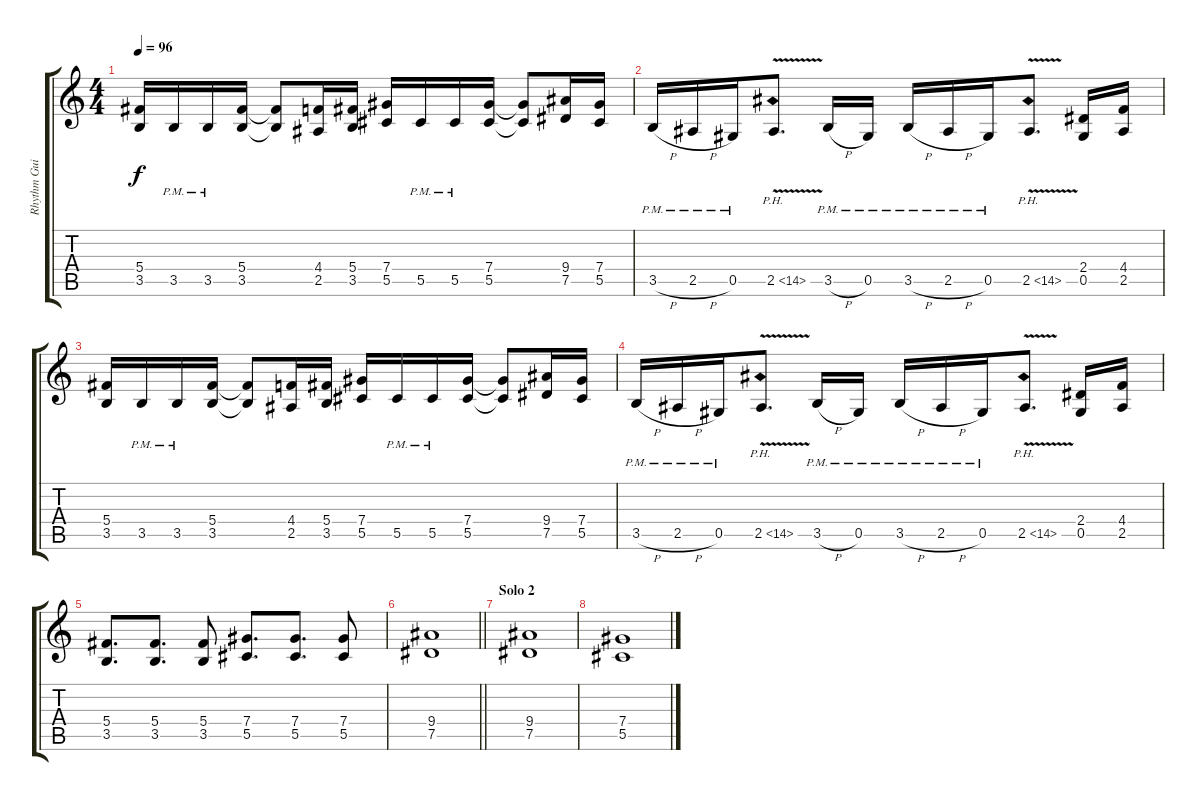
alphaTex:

\track ("Rhythm Guitar" "Rhythm Gui") {instrument distortionguitar}
\staff {score tabs}
\tuning (Eb4 Bb3 Gb3 Db3 Ab2 Eb2) {hide}
\ts (4 4)
\tempo 96
\clef g2
\ks c
(5.4 3.5).16{dy f} 3.5{pm}.16 3.5{pm}.16 (5.4 3.5).16 (5.4{t} 3.5{t}).8 (4.4 2.5).16 (5.4 3.5).16 (7.4 5.5).16 5.5{pm}.16 5.5{pm}.16 (7.4 5.5).16 (7.4{t} 5.5{t}).8 (9.4 7.5).16 (7.4 5.5).16 |
3.5{h pm}.16 2.5{h pm}.16 0.5{pm}.16 2.5{ph 12 v}.8{d} 3.5{h pm}.16 0.5{pm}.16 3.5{h pm}.16 2.5{h pm}.16 0.5{pm}.16 2.5{ph 12 v}.8{d} (2.4 0.5).16 (4.4 2.5).16 |
(5.4 3.5).16 3.5{pm}.16 3.5{pm}.16 (5.4 3.5).16 (5.4{t} 3.5{t}).8 (4.4 2.5).16 (5.4 3.5).16 (7.4 5.5).16 5.5{pm}.16 5.5{pm}.16 (7.4 5.5).16 (7.4{t} 5.5{t}).8 (9.4 7.5).16 (7.4 5.5).16 |
3.5{h pm}.16 2.5{h pm}.16 0.5{pm}.16 2.5{ph 12 v}.8{d} 3.5{h pm}.16 0.5{pm}.16 3.5{h pm}.16 2.5{h pm}.16 0.5{pm}.16 2.5{ph 12 v}.8{d} (2.4 0.5).16 (4.4 2.5).16 |
(5.4 3.5).8{d} (5.4 3.5).8{d} (5.4 3.5).8 (7.4 5.5).8{d} (7.4 5.5).8{d} (7.4 5.5).8 |
\barLineRight lightlight
(9.4 7.5).1 |
\section ("" "Solo 2")
(9.4 7.5).1 |
(7.4 5.5).1
